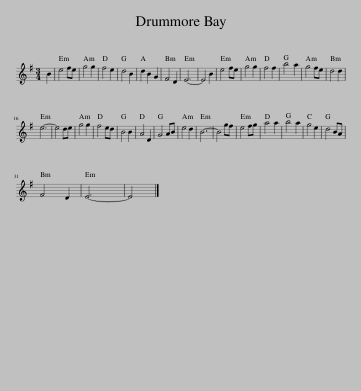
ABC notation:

X:1
L:1/8
M:3/4
I:linebreak $
K:Emin
V:1 treble
V:1
 B2 | e4 fe | g4 g2 | f4 e2 | d4 B2 | %5
 d2 B2 G2 | F4 D2 | E6- | E4 B2 | e4 fe | %10
 g4 g2 | f4 f2 | b4 a2 | g4 fe | d4 d2 |$ %15
 e6- | e4 de | g4 g2 | f4 ed | B4 B2 | %20
 A4 D2 | G4 AB | e4 d2 | B6- | B4 gf | %25
 e4 fg | a4 a2 | b4 a2 | g4 e2 | d4 BA |$ %30
 F4 D2 | E6- | E4 |] %33
